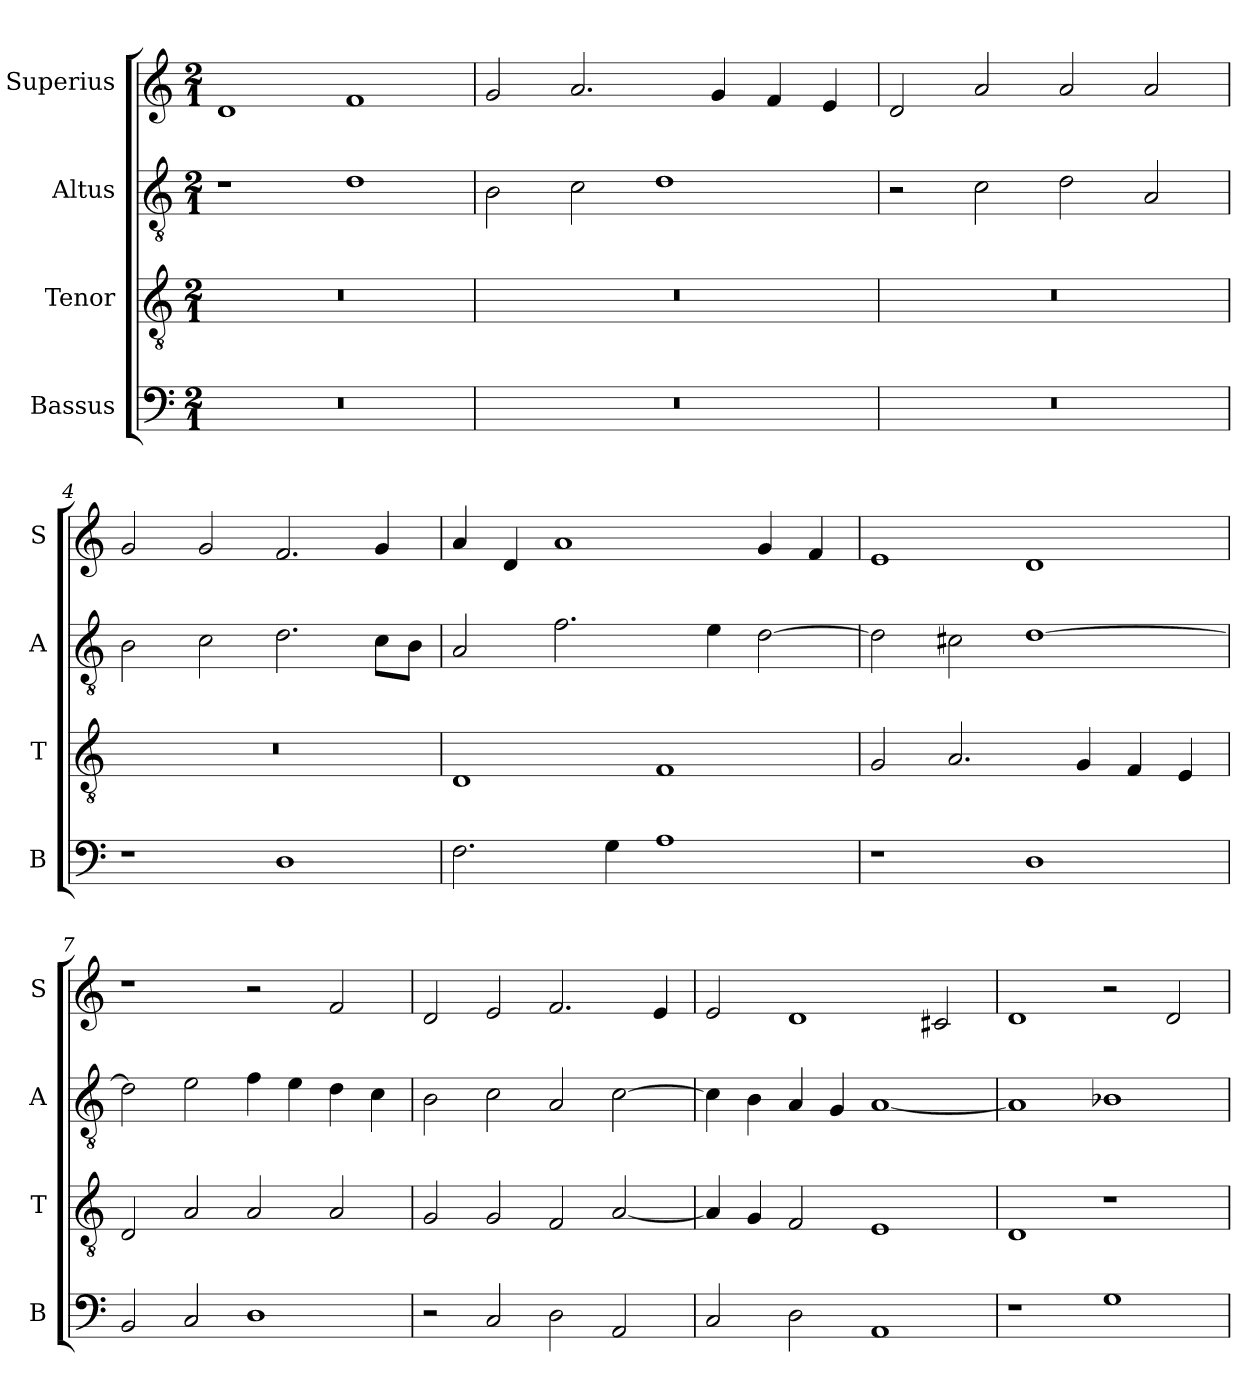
**kern	**kern	**kern	**kern
*part4	*part3	*part2	*part1
*staff4	*staff3	*staff2	*staff1
*I"Bassus	*I"Tenor	*I"Altus	*I"Superius
*I'B	*I'T	*I'A	*I'S
*clefF4	*clefGv2	*clefGv2	*clefG2
*k[]	*k[]	*k[]	*k[]
*C:	*C:	*C:	*C:
*M2/1	*M2/1	*M2/1	*M2/1
=1	=1	=1	=1
0r	0r	1r	1d
.	.	1d	1f
=2	=2	=2	=2
0r	0r	2B	2g
.	.	2c	2.a
.	.	1d	.
.	.	.	4g
.	.	.	4f
.	.	.	4e
=3	=3	=3	=3
0r	0r	2r	2d
.	.	2c	2a
.	.	2d	2a
.	.	2A	2a
=4	=4	=4	=4
1r	0r	2B	2g
.	.	2c	2g
1D	.	2.d	2.f
.	.	8cL	4g
.	.	8BJ	.
=5	=5	=5	=5
2.F	1D	2A	4a
.	.	.	4d
.	.	2.f	1a
4G	.	.	.
1A	1F	.	.
.	.	4e	.
.	.	[2d	4g
.	.	.	4f
=6	=6	=6	=6
1r	2G	2d]	1e
.	2.A	2c#X	.
1D	.	[1d	1d
.	4G	.	.
.	4F	.	.
.	4E	.	.
=7	=7	=7	=7
2BB	2D	2d]	1r
2C	2A	2e	.
1D	2A	4f	2r
.	.	4e	.
.	2A	4d	2f
.	.	4c	.
=8	=8	=8	=8
2r	2G	2B	2d
2C	2G	2c	2e
2D	2F	2A	2.f
2AA	[2A	[2c	.
.	.	.	4e
=9	=9	=9	=9
2C	4A]	4c]	2e
.	4G	4B	.
2D	2F	4A	1d
.	.	4G	.
1AA	1E	[1A	.
.	.	.	2c#X
=10	=10	=10	=10
1r	1D	1A]	1d
1G	1r	1B-X	2r
.	.	.	2d
=	=	=	=
*-	*-	*-	*-
